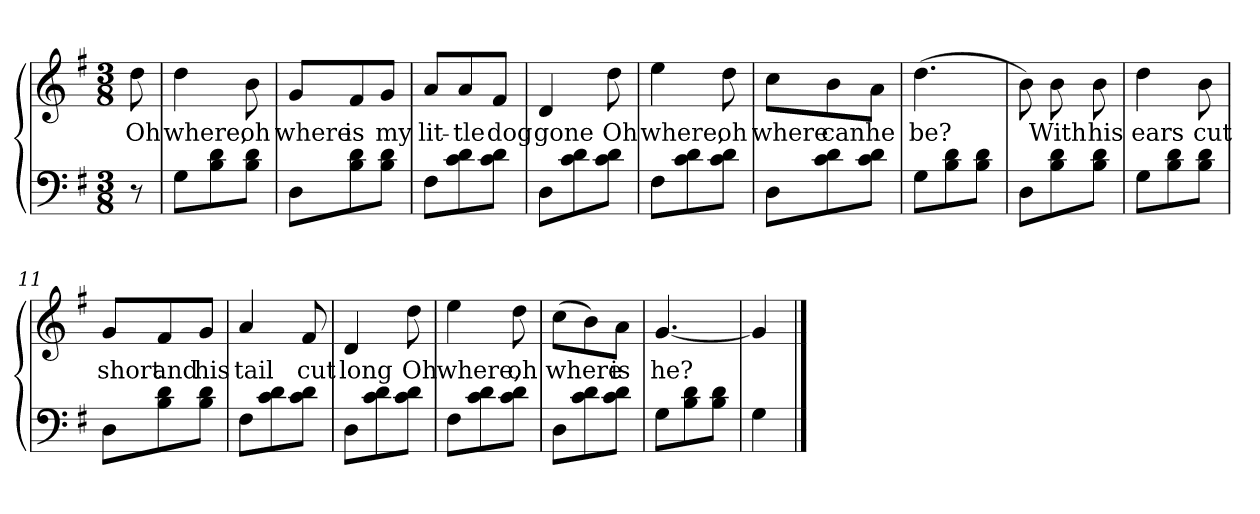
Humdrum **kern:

**kern	**kern	**text
*part1	*part1	*part1
*staff2	*staff1	*staff1
*clefF4	*clefG2	*
*k[f#]	*k[f#]	*
*G:	*G:	*
*M3/8	*M3/8	*
=1	=1	=1
!	!	!LO:LY:b
8r	8dd\	Oh
=2	=2	=2
!	!	!LO:LY:b
8G\L	4dd\	where,
8B\ 8d\	.	.
!	!	!LO:LY:b
8B\ 8d\J	8b\	oh
=3	=3	=3
!	!	!LO:LY:b
8D\L	8g/L	where
!	!	!LO:LY:b
8B\ 8d\	8f#/	is
!	!	!LO:LY:b
8B\ 8d\J	8g/J	my
=4	=4	=4
!	!	!LO:LY:b
8F#\L	8a/L	lit-
!	!	!LO:LY:b
8c\ 8d\	8a/	-tle
!	!	!LO:LY:b
8c\ 8d\J	8f#/J	dog
=5	=5	=5
!	!	!LO:LY:b
8D\L	4d/	gone
8c\ 8d\	.	.
!	!	!LO:LY:b
8c\ 8d\J	8dd\	Oh
!!LO:LB:g=z
=6	=6	=6
!	!	!LO:LY:b
8F#\L	4ee\	where,
8c\ 8d\	.	.
!	!	!LO:LY:b
8c\ 8d\J	8dd\	oh
=7	=7	=7
!	!	!LO:LY:b
8D\L	8cc\L	where
!	!	!LO:LY:b
8c\ 8d\	8b\	can
!	!	!LO:LY:b
8c\ 8d\J	8a\J	he
=8	=8	=8
!	!	!LO:LY:b
8G\L	(>4.dd\	be?
8B\ 8d\	.	.
8B\ 8d\J	.	.
=9	=9	=9
8D\L	8b\)	.
!	!	!LO:LY:b
8B\ 8d\	8b\	With
!	!	!LO:LY:b
8B\ 8d\J	8b\	his
=10	=10	=10
!	!	!LO:LY:b
8G\L	4dd\	ears
8B\ 8d\	.	.
!	!	!LO:LY:b
8B\ 8d\J	8b\	cut
=11	=11	=11
!	!	!LO:LY:b
8D\L	8g/L	short
!	!	!LO:LY:b
8B\ 8d\	8f#/	and
!	!	!LO:LY:b
8B\ 8d\J	8g/J	his
!!LO:LB:g=z
=12	=12	=12
!	!	!LO:LY:b
8F#\L	4a/	tail
8c\ 8d\	.	.
!	!	!LO:LY:b
8c\ 8d\J	8f#/	cut
=13	=13	=13
!	!	!LO:LY:b
8D\L	4d/	long
8c\ 8d\	.	.
!	!	!LO:LY:b
8c\ 8d\J	8dd\	Oh
=14	=14	=14
!	!	!LO:LY:b
8F#\L	4ee\	where,
8c\ 8d\	.	.
!	!	!LO:LY:b
8c\ 8d\J	8dd\	oh
=15	=15	=15
!	!	!LO:LY:b
8D\L	(>8cc\L	where
8c\ 8d\	8b\)	.
!	!	!LO:LY:b
8c\ 8d\J	8a\J	is
=16	=16	=16
!	!	!LO:LY:b
8G\L	[4.g/	he?
8B\ 8d\	.	.
8B\ 8d\J	.	.
=17	=17	=17
4G\	4g/]	.
==	==	==
*-	*-	*-
